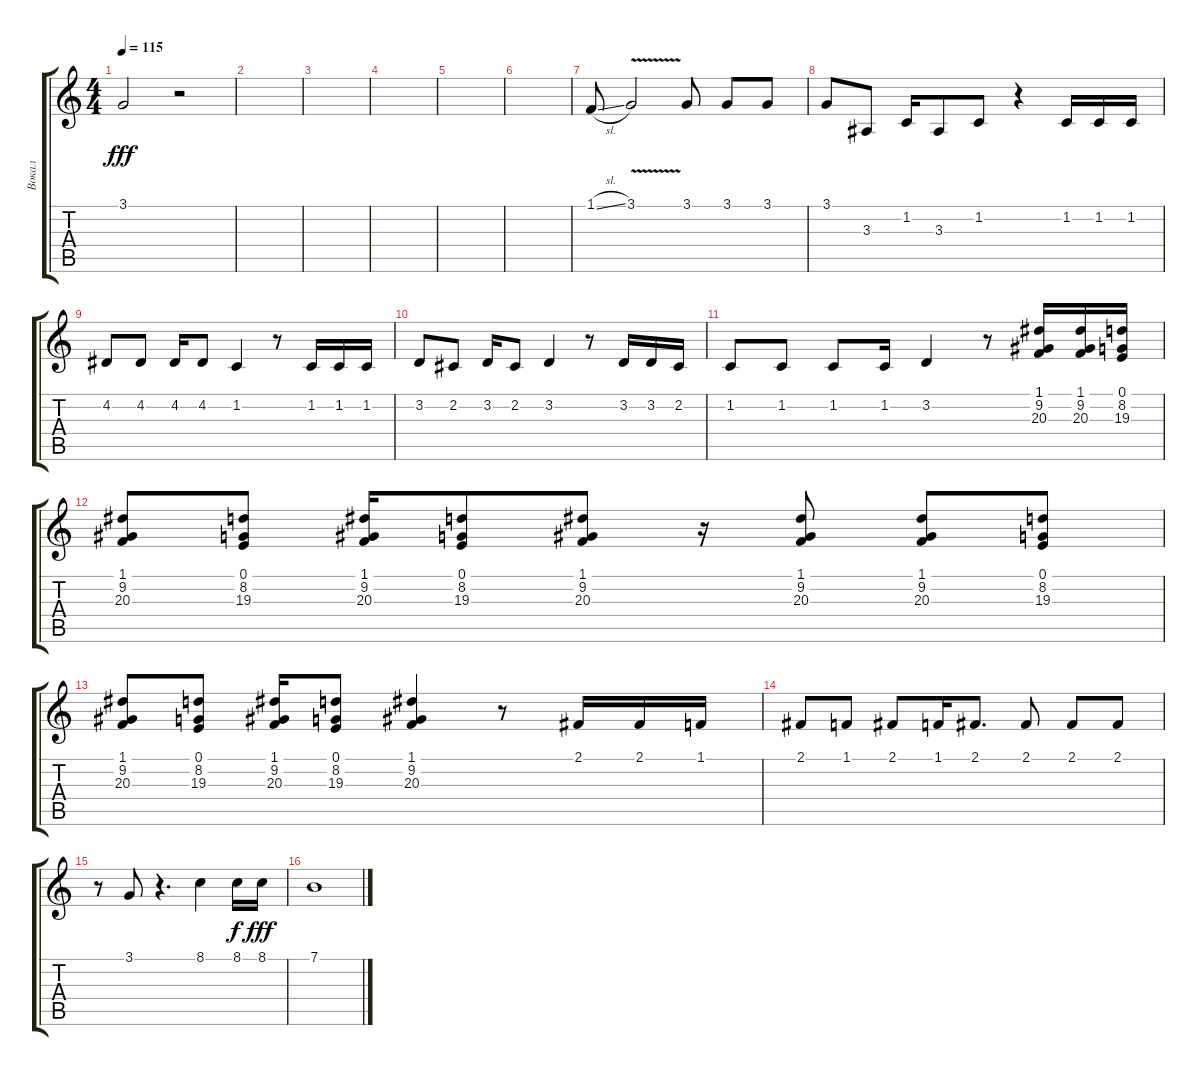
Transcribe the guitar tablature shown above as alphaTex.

\track ("Вокал" "Вокал") {instrument trumpet}
\staff {score tabs}
\tuning (E4 B3 G3 D3 A2 E2) {hide}
\ts (4 4)
\tempo 115
\clef g2
\ks c
3.1{t}.2{dy fff} r.2 |
|
|
|
|
|
1.1{sl}.8 3.1{v}.2 3.1.8 3.1.8 3.1.8 |
3.1.8 3.3.8 1.2.16 3.3.8 1.2.8 r.4 1.2.16 1.2.16 1.2.16 |
4.2.8 4.2.8 4.2.16 4.2.8 1.2.4 r.8 1.2.16 1.2.16 1.2.16 |
3.2.8 2.2.8 3.2.16 2.2.8 3.2.4 r.8 3.2.16 3.2.16 2.2.16 |
1.2.8 1.2.8 1.2.8 1.2.16 3.2.4 r.8 (1.1 9.2 20.3).16 (1.1 9.2 20.3).16 (0.1 8.2 19.3).16 |
(1.1 9.2 20.3).8 (0.1 8.2 19.3).8 (1.1 9.2 20.3).16 (0.1 8.2 19.3).8 (1.1 9.2 20.3).8 r.16 (1.1 9.2 20.3).8 (1.1 9.2 20.3).8 (0.1 8.2 19.3).8 |
(1.1 9.2 20.3).8 (0.1 8.2 19.3).8 (1.1 9.2 20.3).16 (0.1 8.2 19.3).8 (1.1 9.2 20.3).4 r.8 2.1.16 2.1.16 1.1.16 |
2.1.8 1.1.8 2.1.8 1.1.16 2.1.8{d} 2.1.8 2.1.8 2.1.8 |
r.8 3.1.8 r.4{d} 8.1.4 8.1.16{dy f} 8.1.16{dy fff} |
7.1.1
